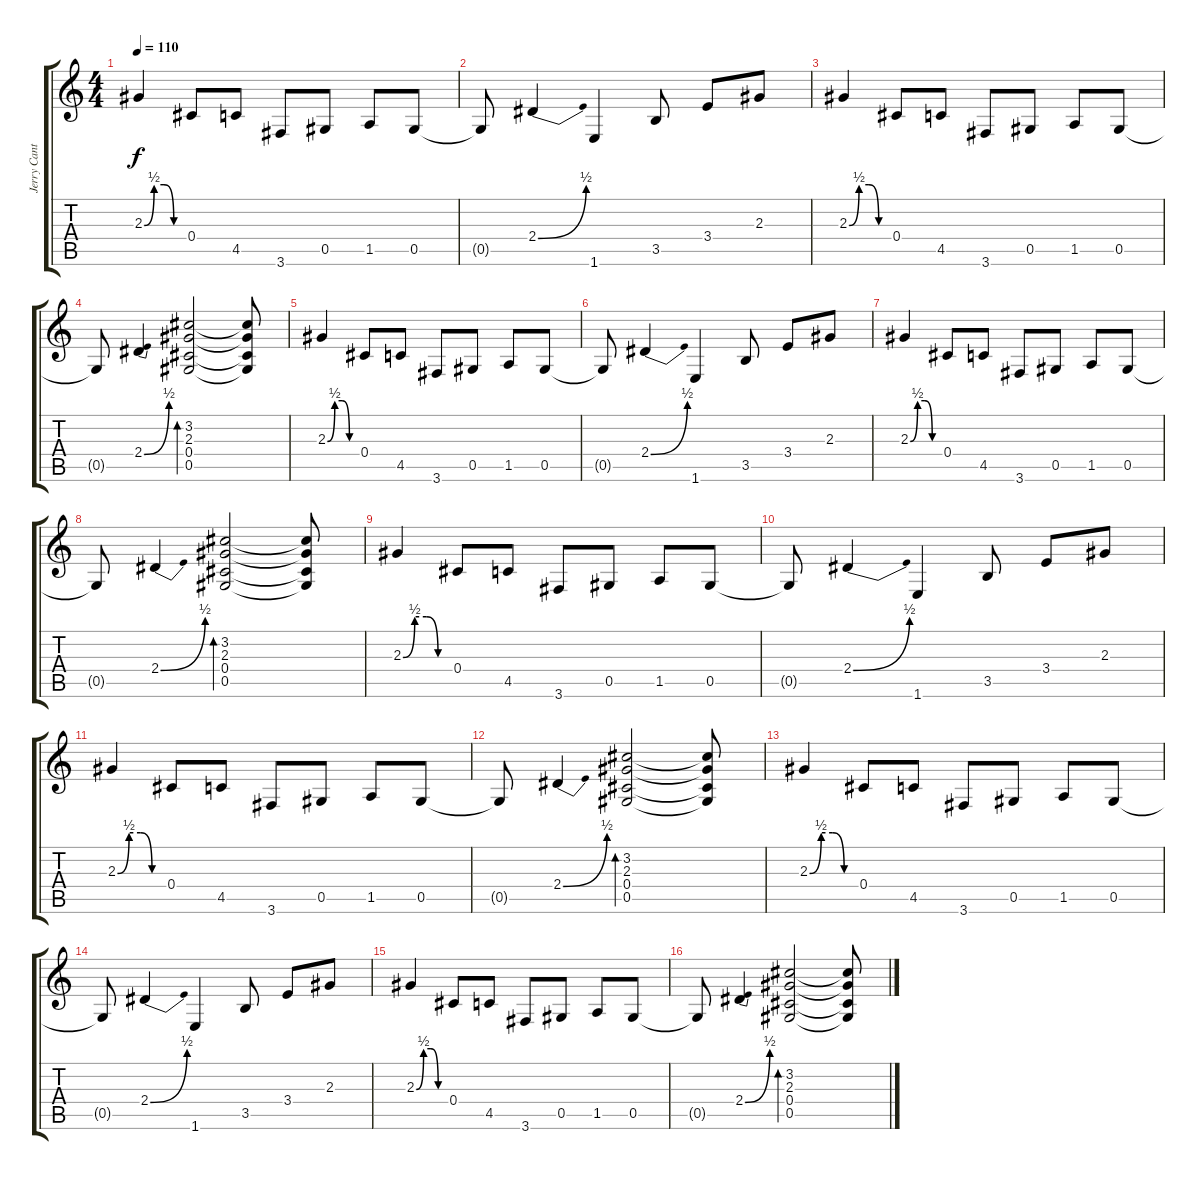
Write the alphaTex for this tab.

\track ("Jerry Cantrell" "Jerry Cant") {instrument overdrivenguitar}
\staff {score tabs}
\tuning (Eb4 Bb3 Gb3 Db3 Ab2 Eb2) {hide}
\ts (4 4)
\tempo 110
\clef g2
\ks c
2.3{be (custom 0 0 15 2 30 2 45 0 60 0)}.4{dy f} 0.4.8 4.5.8 3.6.8 0.5.8 1.5.8 0.5.8 |
0.5{t}.8 2.4{be (bend 0 0 60 2)}.4 1.6.4 3.5.8 3.4.8 2.3.8 |
2.3{be (custom 0 0 15 2 30 2 45 0 60 0)}.4 0.4.8 4.5.8 3.6.8 0.5.8 1.5.8 0.5.8 |
0.5{t}.8 2.4{be (bend 0 0 60 2)}.4 (3.2 2.3 0.4 0.5).2{bd 60} (3.2{t} 2.3{t} 0.4{t} 0.5{t}).8 |
2.3{be (custom 0 0 15 2 30 2 45 0 60 0)}.4 0.4.8 4.5.8 3.6.8 0.5.8 1.5.8 0.5.8 |
0.5{t}.8 2.4{be (bend 0 0 60 2)}.4 1.6.4 3.5.8 3.4.8 2.3.8 |
2.3{be (custom 0 0 15 2 30 2 45 0 60 0)}.4 0.4.8 4.5.8 3.6.8 0.5.8 1.5.8 0.5.8 |
0.5{t}.8 2.4{be (bend 0 0 60 2)}.4 (3.2 2.3 0.4 0.5).2{bd 60} (3.2{t} 2.3{t} 0.4{t} 0.5{t}).8 |
2.3{be (custom 0 0 15 2 30 2 45 0 60 0)}.4 0.4.8 4.5.8 3.6.8 0.5.8 1.5.8 0.5.8 |
0.5{t}.8 2.4{be (bend 0 0 60 2)}.4 1.6.4 3.5.8 3.4.8 2.3.8 |
2.3{be (custom 0 0 15 2 30 2 45 0 60 0)}.4 0.4.8 4.5.8 3.6.8 0.5.8 1.5.8 0.5.8 |
0.5{t}.8 2.4{be (bend 0 0 60 2)}.4 (3.2 2.3 0.4 0.5).2{bd 60} (3.2{t} 2.3{t} 0.4{t} 0.5{t}).8 |
2.3{be (custom 0 0 15 2 30 2 45 0 60 0)}.4 0.4.8 4.5.8 3.6.8 0.5.8 1.5.8 0.5.8 |
0.5{t}.8 2.4{be (bend 0 0 60 2)}.4 1.6.4 3.5.8 3.4.8 2.3.8 |
2.3{be (custom 0 0 15 2 30 2 45 0 60 0)}.4 0.4.8 4.5.8 3.6.8 0.5.8 1.5.8 0.5.8 |
0.5{t}.8 2.4{be (bend 0 0 60 2)}.4 (3.2 2.3 0.4 0.5).2{bd 60} (3.2{t} 2.3{t} 0.4{t} 0.5{t}).8
